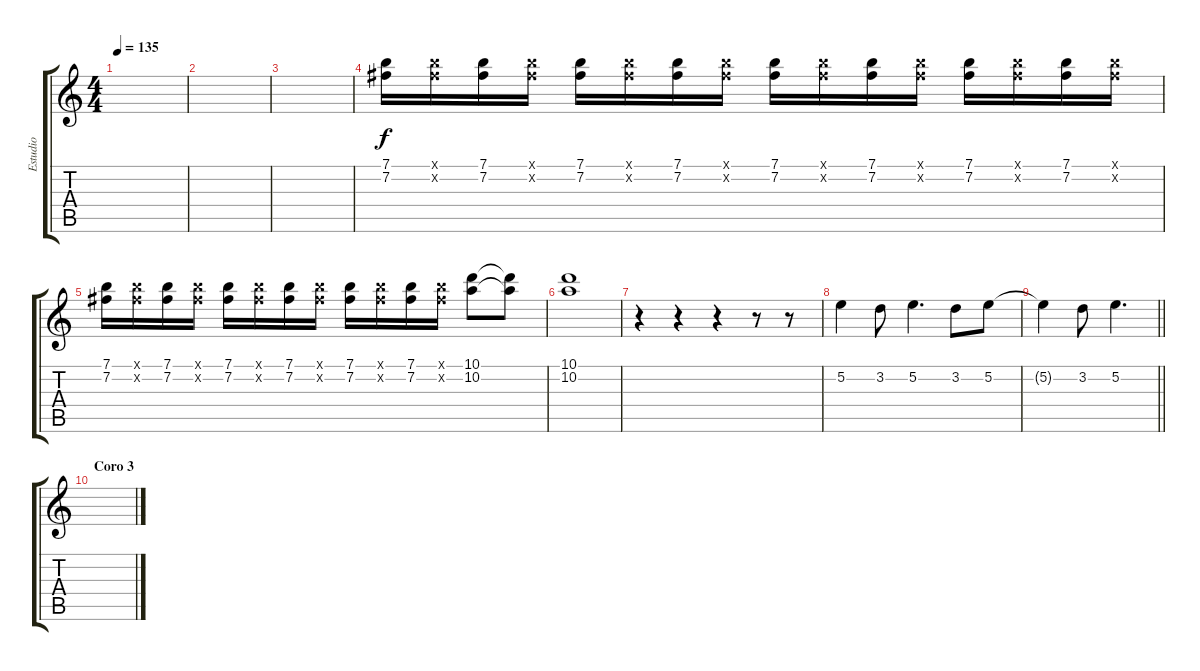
\track ("Estudio" "Estudio") {instrument electricguitarjazz}
\staff {score tabs}
\tuning (E4 B3 G3 D3 A2 E2) {hide}
\ts (4 4)
\tempo 135
\clef g2
\ks c
|
|
|
(7.1 7.2).16 (7.1{x} 7.2{x}).16 (7.1 7.2).16 (7.1{x} 7.2{x}).16 (7.1 7.2).16 (7.1{x} 7.2{x}).16 (7.1 7.2).16 (7.1{x} 7.2{x}).16 (7.1 7.2).16 (7.1{x} 7.2{x}).16 (7.1 7.2).16 (7.1{x} 7.2{x}).16 (7.1 7.2).16 (7.1{x} 7.2{x}).16 (7.1 7.2).16 (7.1{x} 7.2{x}).16 |
(7.1 7.2).16 (7.1{x} 7.2{x}).16 (7.1 7.2).16 (7.1{x} 7.2{x}).16 (7.1 7.2).16 (7.1{x} 7.2{x}).16 (7.1 7.2).16 (7.1{x} 7.2{x}).16 (7.1 7.2).16 (7.1{x} 7.2{x}).16 (7.1 7.2).16 (7.1{x} 7.2{x}).16 (10.1 10.2).8 (10.1{t} 10.2{t}).8 |
(10.1 10.2).1 |
r.4 r.4 r.4 r.8 r.8 |
5.2.4 3.2.8 5.2.4{d} 3.2.8 5.2.8 |
\barLineRight lightlight
5.2{t}.4 3.2.8 5.2.4{d} |
\section ("" "Coro 3")
